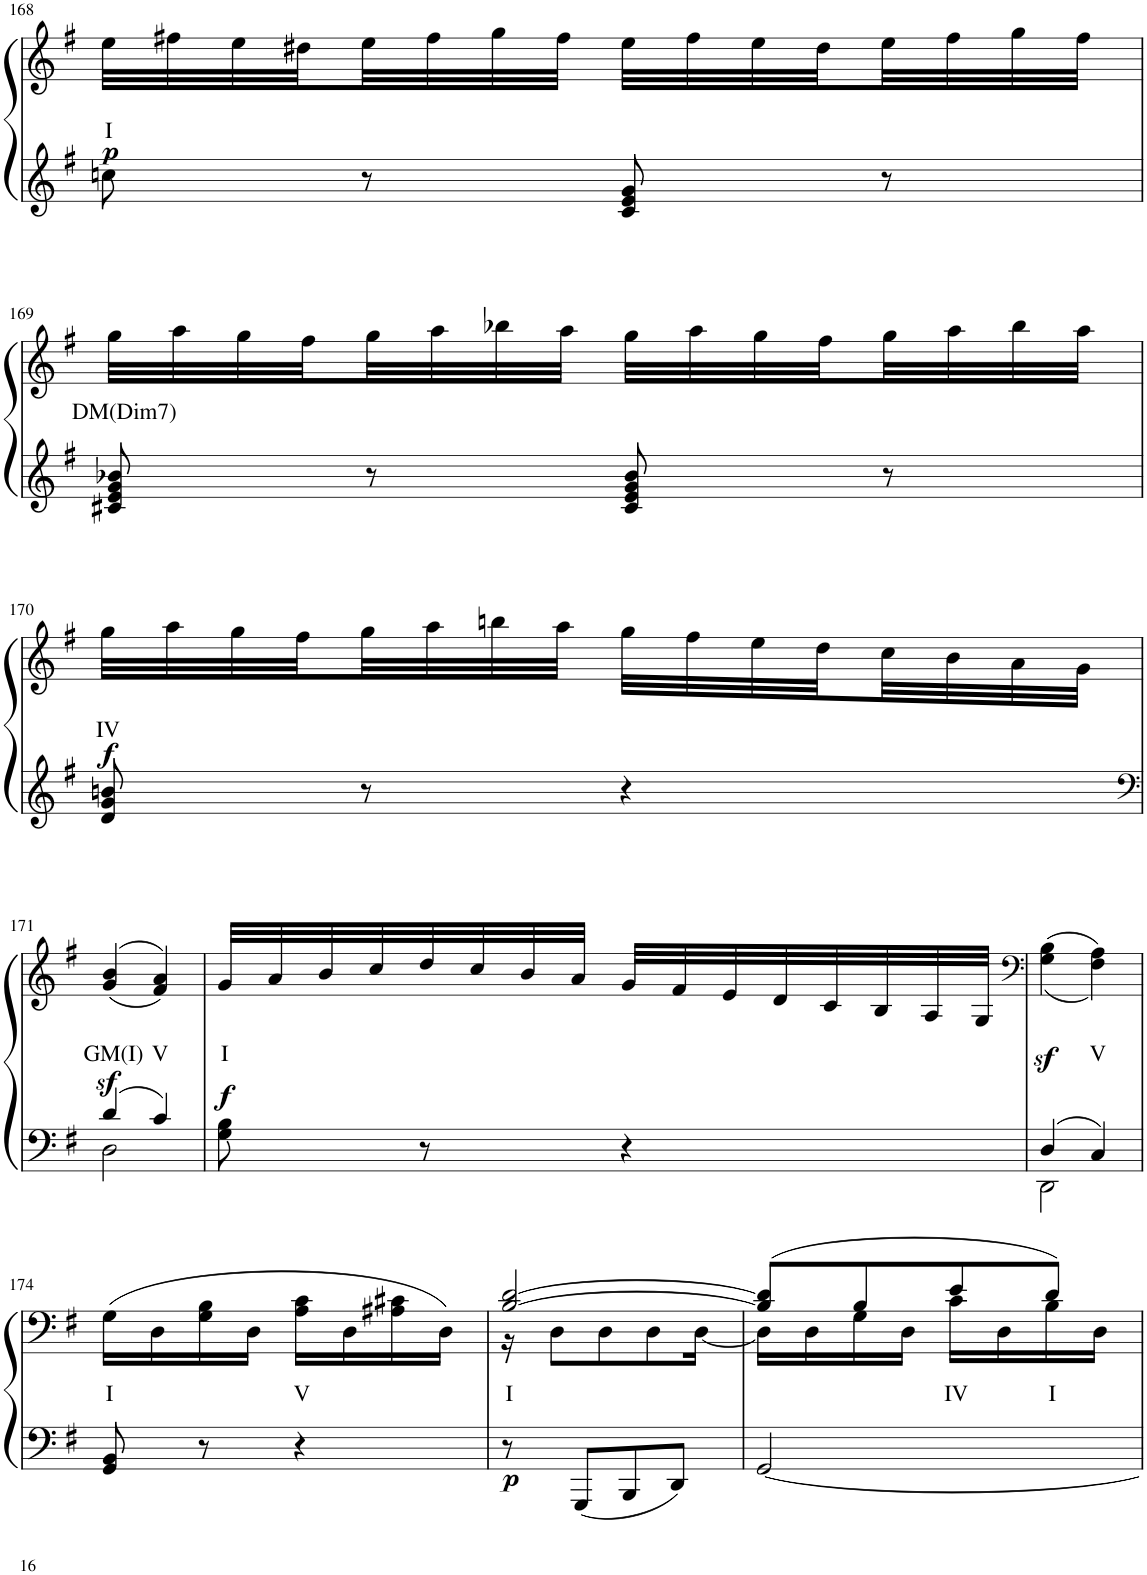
**kern	**kern	**text	**dynam
*part1	*part1	*part1	*part1
*staff2	*staff1	*staff1	*staff1/2
*I"Piano	*	*	*
*I'Pno	*	*	*
!!LO:PB:g=z
*clefG2	*clefG2	*	*
*k[f#]	*k[f#]	*	*
*M2/4	*M2/4	*	*
=168	=168	=168	=168
!	!	!LO:LY:b	!LO:DY:b
8ccn\	32ee\LLL	I	p
.	32ff#X\	.	.
.	32ee\	.	.
.	32dd#X\	.	.
8r	32ee\	.	.
.	32ff#\	.	.
.	32gg\	.	.
.	32ff#\JJJ	.	.
8c/ 8e/ 8g/	32ee\LLL	.	.
.	32ff#\	.	.
.	32ee\	.	.
.	32dd#\	.	.
8r	32ee\	.	.
.	32ff#\	.	.
.	32gg\	.	.
.	32ff#\JJJ	.	.
!!LO:LB:g=z
=169	=169	=169	=169
!	!	!LO:LY:b	!
8c#X/ 8e/ 8g/ 8b-X/	32gg\LLL	DM(Dim7)	.
.	32aa\	.	.
.	32gg\	.	.
.	32ff#\	.	.
8r	32gg\	.	.
.	32aa\	.	.
.	32bb-X\	.	.
.	32aa\JJJ	.	.
8c#/ 8e/ 8g/ 8b-/	32gg\LLL	.	.
.	32aa\	.	.
.	32gg\	.	.
.	32ff#\	.	.
8r	32gg\	.	.
.	32aa\	.	.
.	32bb-\	.	.
.	32aa\JJJ	.	.
!!LO:LB:g=z
=170	=170	=170	=170
!	!	!LO:LY:b	!LO:DY:b
8d/ 8g/ 8bn/	32gg\LLL	IV	f
.	32aa\	.	.
.	32gg\	.	.
.	32ff#\	.	.
8r	32gg\	.	.
.	32aa\	.	.
.	32bbn\	.	.
.	32aa\JJJ	.	.
4r	32gg\LLL	.	.
.	32ff#\	.	.
.	32ee\	.	.
.	32dd\	.	.
.	32cc\	.	.
.	32b\	.	.
.	32a\	.	.
.	32g\JJJ	.	.
!!LO:LB:g=z
=171	=171	=171	=171
*clefF4	*	*	*
*^	*	*	*
!	!	!	!LO:LY:b	!
4d/	2D\	((>4g/z< 4b/z<	GM(I)	.
!	!	!	!LO:LY:b	!
4c/	.	4f#/ 4a/))	V	.
*v	*v	*	*	*
=172	=172	=172	=172
!	!	!LO:LY:b	!LO:DY:b
8G\ 8B\	32g/LLL	I	f
.	32a/	.	.
.	32b/	.	.
.	32cc/	.	.
8r	32dd/	.	.
.	32cc/	.	.
.	32b/	.	.
.	32a/JJJ	.	.
4r	32g/LLL	.	.
.	32f#/	.	.
.	32e/	.	.
.	32d/	.	.
.	32c/	.	.
.	32B/	.	.
.	32A/	.	.
.	32G/JJJ	.	.
=173	=173	=173	=173
*	*clefF4	*	*
*^	*	*	*
4D/	2DD\	(<(>4G\z< 4B\z<	.	.
!	!	!	!LO:LY:b	!
4C/	.	4F#\ 4A\))	V	.
*v	*v	*	*	*
!!LO:LB:g=z
=174	=174	=174	=174
!	!	!LO:LY:b	!
8GG/ 8BB/	(16G\LL	I	.
.	16D\	.	.
8r	16G\ 16B\	.	.
.	16D\JJ	.	.
!	!	!LO:LY:b	!
4r	16A\ 16c\LL	V	.
.	16D\	.	.
.	16A#X\ 16c#X\	.	.
.	16D\JJ)	.	.
=175	=175	=175	=175
!	!	!LO:LY:b	!LO:DY:b=2
*	*^	*	*
8r	[2B/ [2d/	16r	I	p
.	.	8D\L	.	.
8GGG/L	.	.	.	.
.	.	8D\	.	.
8BBB/	.	.	.	.
.	.	8D\	.	.
8DD/J	.	.	.	.
.	.	[16D\Jk	.	.
=176	=176	=176	=176	=176
[2GG/	(8B/] 8d/]L	16D\LL]	.	.
.	.	16D\	.	.
.	8B/	16G\	.	.
.	.	16D\JJ	.	.
!	!	!	!LO:LY:b	!
.	8e/	16c\LL	IV	.
.	.	16D\	.	.
!	!	!	!LO:LY:b	!
.	8d/J)	16B\	I	.
.	.	16D\JJ	.	.
*	*v	*v	*	*
=	=	=	=
*-	*-	*-	*-
